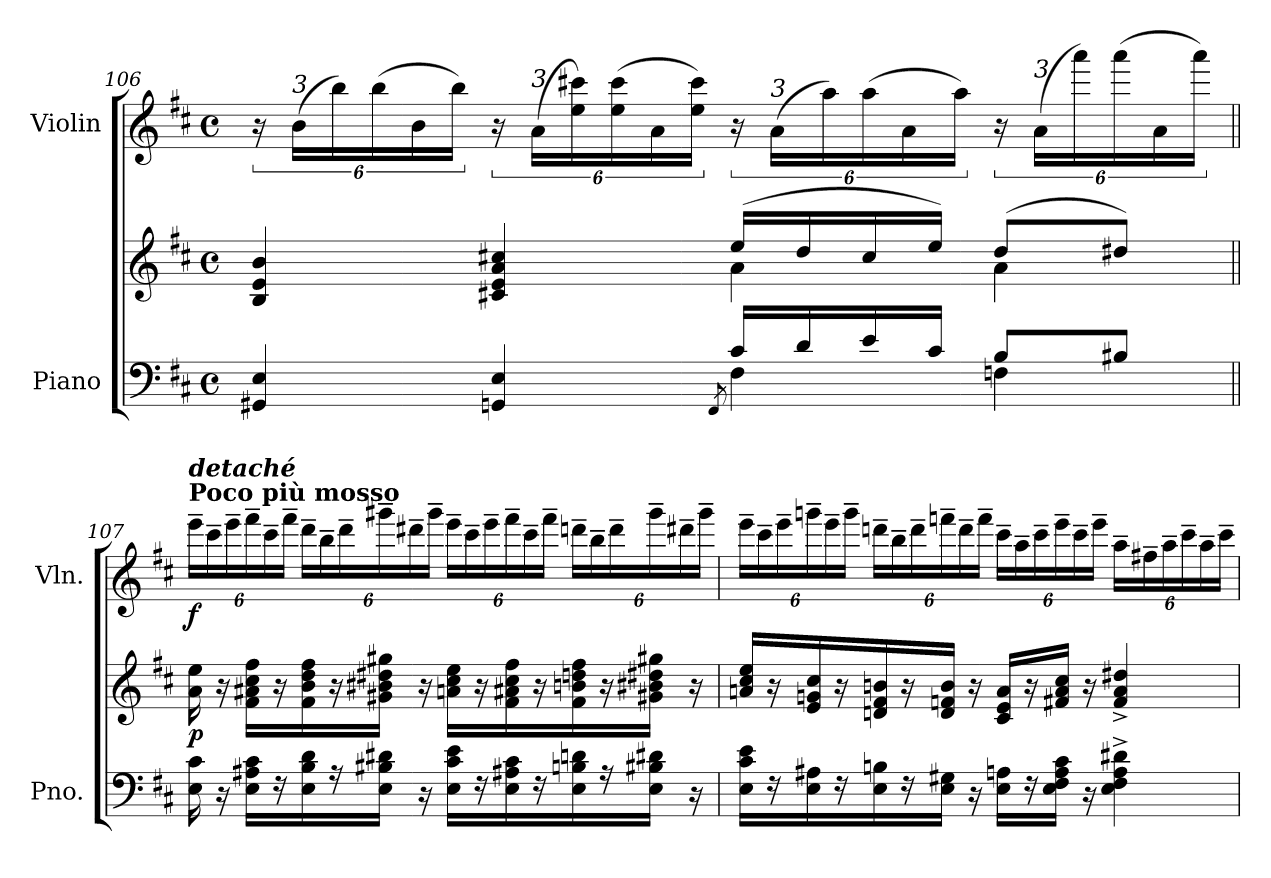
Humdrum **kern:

**kern	**kern	**dynam	**kern	**dynam
*part2	*part2	*part2	*part1	*part1
*staff3	*staff2	*staff2/3	*staff1	*staff1
*I"Piano	*	*	*I"Violin	*
*I'Pno.	*	*	*I'Vln.	*
!!LO:PB:g=z
*clefF4	*clefG2	*	*clefG2	*
*k[f#c#]	*k[f#c#]	*	*k[f#c#]	*
*M4/4	*M4/4	*	*M4/4	*
*met(c)	*met(c)	*	*met(c)	*
=106	=106	=106	=106	=106
*^	*^	*	*	*
4GG#X/ 4E/	2ryy	4B/ 4e/ 4b/	2ryy	.	24r	.
!	!	!	!	!	!LO:TX:a:i:t=3	!
.	.	.	.	.	(24b\LL	.
.	.	.	.	.	24bb\)	.
*	*	*	*	*	*Xbrackettup	*
.	.	.	.	.	(24bb\	.
.	.	.	.	.	24b\	.
.	.	.	.	.	24bb\JJ)	.
*	*	*	*	*	*brackettup	*
4GGn/ 4E/	.	4c#X/ 4e/ 4a/ 4cc#X/	.	.	24r	.
!	!	!	!	!	!LO:TX:a:i:t=3	!
.	.	.	.	.	(24a\LL	.
.	.	.	.	.	24ee\ 24ccc#X\)	.
*	*	*	*	*	*Xbrackettup	*
.	.	.	.	.	(24ee\ 24ccc#\	.
.	.	.	.	.	24a\	.
.	.	.	.	.	24ee\ 24ccc#\JJ)	.
.	8qFF#/	.	.	.	.	.
*	*	*	*	*	*brackettup	*
16c#/LL	4F#\	(16ee/LL	4a\	.	24r	.
!	!	!	!	!	!LO:TX:a:i:t=3	!
.	.	.	.	.	(24a\LL	.
16d/	.	16dd/	.	.	.	.
.	.	.	.	.	24aa\)	.
*	*	*	*	*	*Xbrackettup	*
16e/	.	16cc#/	.	.	(24aa\	.
.	.	.	.	.	24a\	.
16c#/JJ	.	16ee/JJ)	.	.	.	.
.	.	.	.	.	24aa\JJ)	.
*	*	*	*	*	*brackettup	*
8B/L	4Fn\	(8dd/L	4a\	.	24r	.
!	!	!	!	!	!LO:TX:a:i:t=3	!
.	.	.	.	.	(24a\LL	.
.	.	.	.	.	24aaa\)	.
*	*	*	*	*	*Xbrackettup	*
8B#X/J	.	8dd#X/J)	.	.	(24aaa\	.
.	.	.	.	.	24a\	.
.	.	.	.	.	24aaa\JJ)	.
*v	*v	*	*	*	*	*
*	*v	*v	*	*	*
!!LO:LB:g=z
=107||	=107||	=107||	=107||	=107||
*	*	*	*MM82	*
!	!	!	!LO:TX:a:B:t=Poco più mosso	!
!	!	!	!LO:TX:a:Bi:t=detaché	!
!	!	!LO:DY:b	!	!LO:DY:b
16E\ 16c#\	16a\ 16ee\	p	24eee~\LL	f
.	.	.	24ccc#~\	.
16r	16r	.	.	.
.	.	.	24eee~\	.
16E\ 16A#X\ 16c#\LL	16f#\ 16a#X\ 16cc#\ 16ff#\LL	.	24fff#~\	.
.	.	.	24ccc#~\	.
16r	16r	.	.	.
.	.	.	24fff#~\JJ	.
16E\ 16B\ 16d\	16f#\ 16b\ 16dd\ 16ff#\	.	24ddd~\LL	.
.	.	.	24bb~\	.
16r	16r	.	.	.
.	.	.	24ddd~\	.
16E\ 16B#X\ 16d#X\JJ	16g#X\ 16b#X\ 16dd#X\ 16gg#X\JJ	.	24ggg#X~\	.
.	.	.	24ddd#X~\	.
16r	16r	.	.	.
.	.	.	24ggg#~\JJ	.
16E\ 16c#\ 16e\LL	16an\ 16cc#\ 16ee\LL	.	24eee~\LL	.
.	.	.	24ccc#~\	.
16r	16r	.	.	.
.	.	.	24eee~\	.
16E\ 16A#X\ 16c#\	16f#\ 16a#X\ 16cc#\ 16ff#\	.	24fff#~\	.
.	.	.	24ccc#~\	.
16r	16r	.	.	.
.	.	.	24fff#~\JJ	.
16E\ 16Bn\ 16dn\	16f#\ 16bn\ 16ddn\ 16ff#\	.	24dddn~\LL	.
.	.	.	24bb~\	.
16r	16r	.	.	.
.	.	.	24ddd~\	.
16E\ 16B#X\ 16d#X\JJ	16g#X\ 16b#X\ 16dd#X\ 16gg#X\JJ	.	24ggg#~\	.
.	.	.	24ddd#X~\	.
16r	16r	.	.	.
.	.	.	24ggg#~\JJ	.
!!LO:LB:g=z
=108	=108	=108	=108	=108
16E\ 16c#\ 16e\LL	16an/ 16cc#/ 16ee/LL	.	24eee~\LL	.
.	.	.	24ccc#~\	.
16r	16r	.	.	.
.	.	.	24eee~\	.
16E\ 16A#X\	16e/ 16gn/ 16cc#/	.	24gggn~\	.
.	.	.	24eee~\	.
16r	16r	.	.	.
.	.	.	24ggg~\JJ	.
16E\ 16Bn\	16dn/ 16f#/ 16bn/	.	24dddn~\LL	.
.	.	.	24bb~\	.
16r	16r	.	.	.
.	.	.	24ddd~\	.
16E\ 16G#X\JJ	16d/ 16fn/ 16b/JJ	.	24fffn~\	.
.	.	.	24ddd~\	.
16r	16r	.	.	.
.	.	.	24fff~\JJ	.
16E\ 16An\LL	16c#/ 16e/ 16a/LL	.	24ccc#~\LL	.
.	.	.	24aa~\	.
16r	16r	.	.	.
.	.	.	24ccc#~\	.
16E\ 16F#\ 16A\ 16c#\JJ	16f#X/ 16a/ 16cc#/JJ	.	24eee~\	.
.	.	.	24ccc#~\	.
16r	16r	.	.	.
.	.	.	24eee~\JJ	.
4E\^ 4F#\^ 4A\^ 4d#X\^	4f#/^ 4a/^ 4dd#X/^	.	24aa~\LL	.
.	.	.	24ff#X~\	.
.	.	.	24aa~\	.
.	.	.	24ccc#~\	.
.	.	.	24aa~\	.
.	.	.	24ccc#~\JJ	.
=	=	=	=	=
*-	*-	*-	*-	*-
